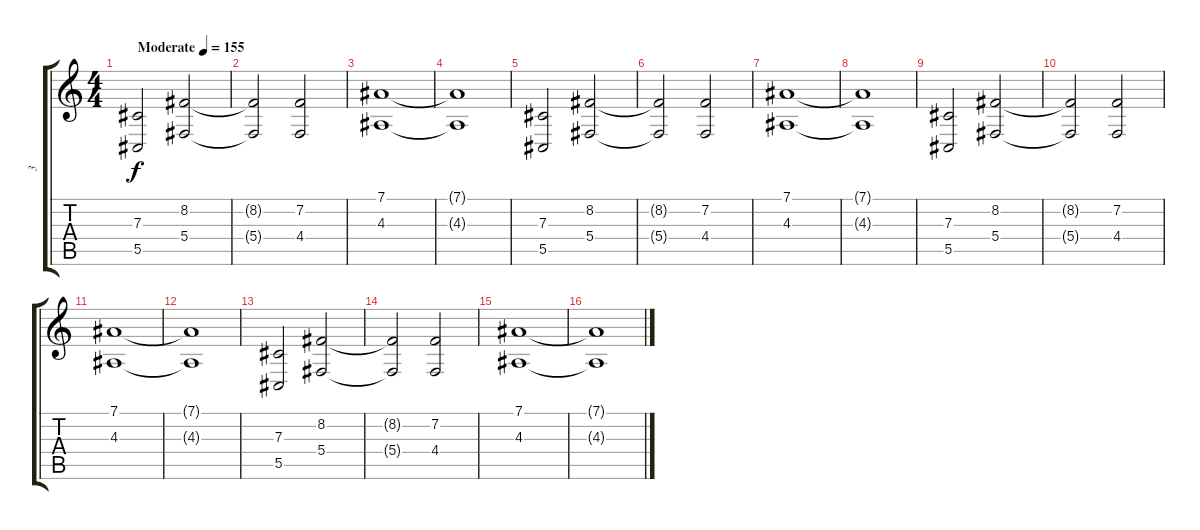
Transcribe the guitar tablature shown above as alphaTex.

\track ("3" "3") {instrument choiraahs}
\staff {score tabs}
\tuning (Eb4 Bb3 Gb3 Db3 Ab2 Eb2) {hide}
\ts (4 4)
\tempo (155 "Moderate")
\clef g2
\ks c
(7.3 5.5).2{dy f instrument choiraahs} (8.2 5.4).2 |
(8.2{t} 5.4{t}).2 (7.2 4.4).2 |
(7.1 4.3).1 |
(7.1{t} 4.3{t}).1 |
(7.3 5.5).2 (8.2 5.4).2 |
(8.2{t} 5.4{t}).2 (7.2 4.4).2 |
(7.1 4.3).1 |
(7.1{t} 4.3{t}).1 |
(7.3 5.5).2 (8.2 5.4).2 |
(8.2{t} 5.4{t}).2 (7.2 4.4).2 |
(7.1 4.3).1 |
(7.1{t} 4.3{t}).1 |
(7.3 5.5).2 (8.2 5.4).2 |
(8.2{t} 5.4{t}).2 (7.2 4.4).2 |
(7.1 4.3).1 |
(7.1{t} 4.3{t}).1
